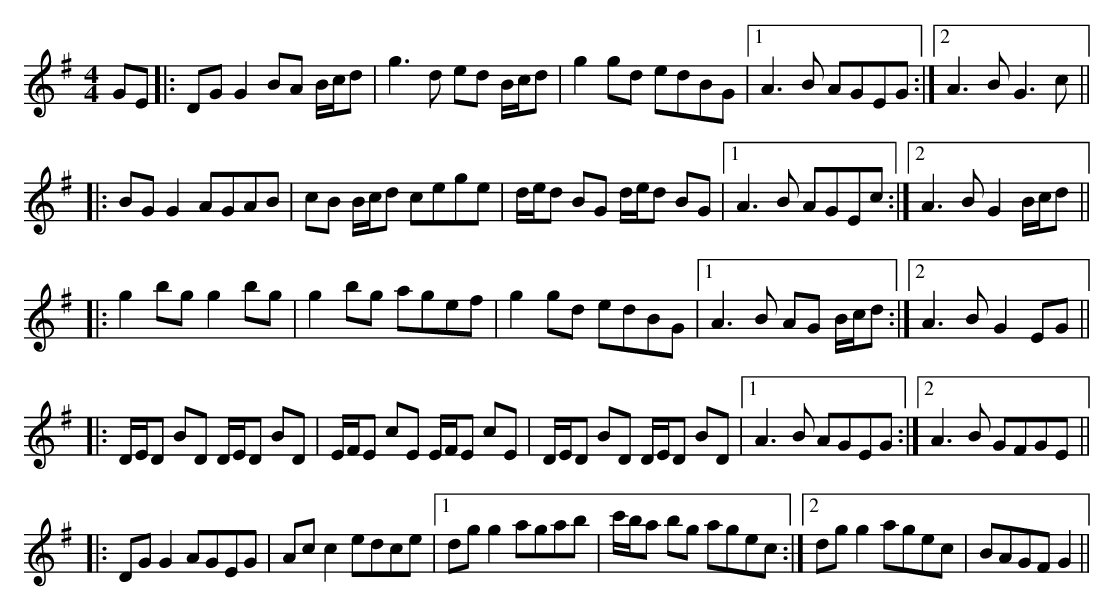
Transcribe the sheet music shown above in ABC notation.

X:1
M:4/4
K:G
GE|:DG G2 BA B/c/d|g3 d ed B/c/d|g2 gd edBG|1 A3 B AGEG:|2 A3 B G3 c||
|:BG G2 AGAB|cB B/c/d cege|d/e/d BG d/e/d BG|1 A3 B AGEc:|2 A3 B G2 B/c/d||
|:g2 bg g2 bg|g2 bg agef|g2 gd edBG|1 A3 B AG B/c/d:|2 A3 B G2 EG||
|:D/E/D BD D/E/D BD|E/F/E cE E/F/E cE|D/E/D BD D/E/D BD|1 A3 B AGEG:|2 A3 B GFGE||
|:DG G2 AGEG|Ac c2 edce|1 dg g2 agab|c'/b/a bg agec:|2 dg g2 agec|BAGF G2||
